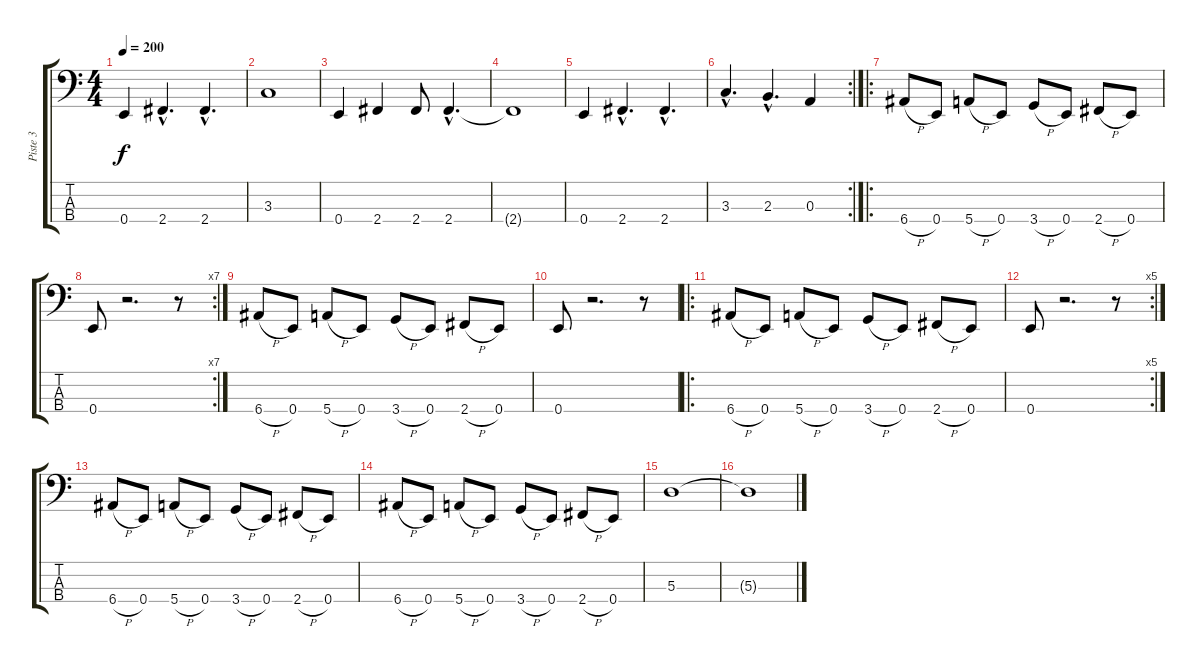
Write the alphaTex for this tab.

\track ("Piste 3" "Piste 3") {instrument electricbasspick}
\staff {score tabs}
\tuning (G2 D2 A1 E1) {hide}
\ts (4 4)
\tempo 200
\clef f4
\ks c
0.4.4{dy f} 2.4{hac}.4{d} 2.4{hac}.4{d} |
3.3.1 |
0.4.4 2.4.4 2.4.8 2.4{hac}.4{d} |
2.4{t}.1 |
0.4.4 2.4{hac}.4{d} 2.4{hac}.4{d} |
\rc 2
3.3{hac}.4{d} 2.3{hac}.4{d} 0.3.4 |
\ro
6.4{h}.8 0.4.8 5.4{h}.8 0.4.8 3.4{h}.8 0.4.8 2.4{h}.8 0.4.8 |
\rc 7
0.4.8 r.2{d} r.8 |
6.4{h}.8 0.4.8 5.4{h}.8 0.4.8 3.4{h}.8 0.4.8 2.4{h}.8 0.4.8 |
0.4.8 r.2{d} r.8 |
\ro
6.4{h}.8 0.4.8 5.4{h}.8 0.4.8 3.4{h}.8 0.4.8 2.4{h}.8 0.4.8 |
\rc 5
0.4.8 r.2{d} r.8 |
6.4{h}.8 0.4.8 5.4{h}.8 0.4.8 3.4{h}.8 0.4.8 2.4{h}.8 0.4.8 |
6.4{h}.8 0.4.8 5.4{h}.8 0.4.8 3.4{h}.8 0.4.8 2.4{h}.8 0.4.8 |
5.3.1 |
5.3{t}.1
